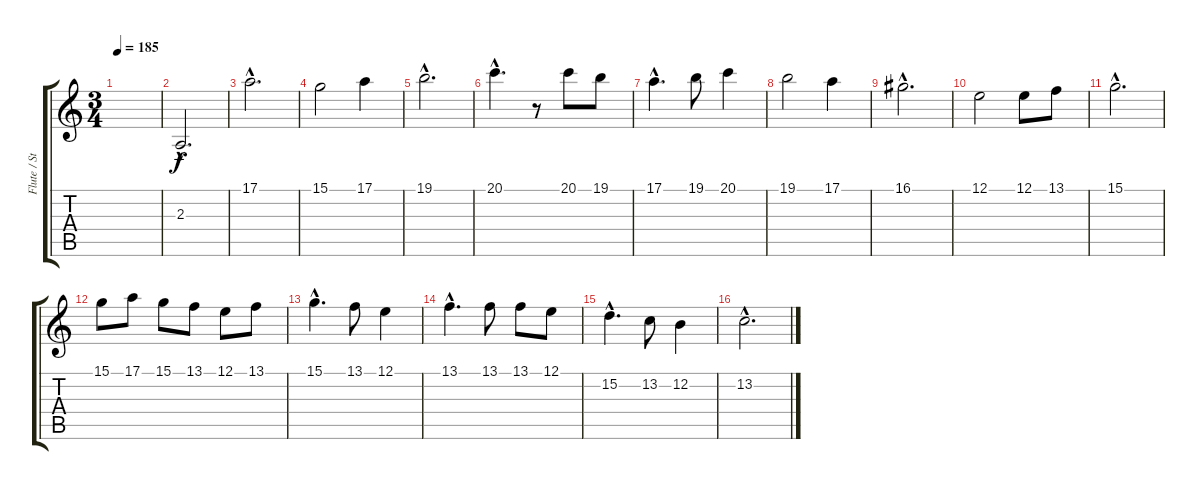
\track ("Flute / Strings" "Flute / St") {instrument flute}
\staff {score tabs}
\tuning (E4 B3 G3 D3 A2 E2) {hide}
\ts (3 4)
\tempo 185
\clef g2
\ks c
|
2.3{hac}.2{d volume 16} |
17.1{hac}.2{d} |
15.1.2 17.1.4 |
19.1{hac}.2{d} |
20.1{hac}.4{d} r.8 20.1.8 19.1.8 |
17.1{hac}.4{d} 19.1.8 20.1.4 |
19.1.2 17.1.4 |
16.1{hac}.2{d} |
12.1.2 12.1.8 13.1.8 |
15.1{hac}.2{d} |
15.1.8 17.1.8 15.1.8 13.1.8 12.1.8 13.1.8 |
15.1{hac}.4{d} 13.1.8 12.1.4 |
13.1{hac}.4{d} 13.1.8 13.1.8 12.1.8 |
15.2{hac}.4{d} 13.2.8 12.2.4 |
13.2{hac}.2{d}
